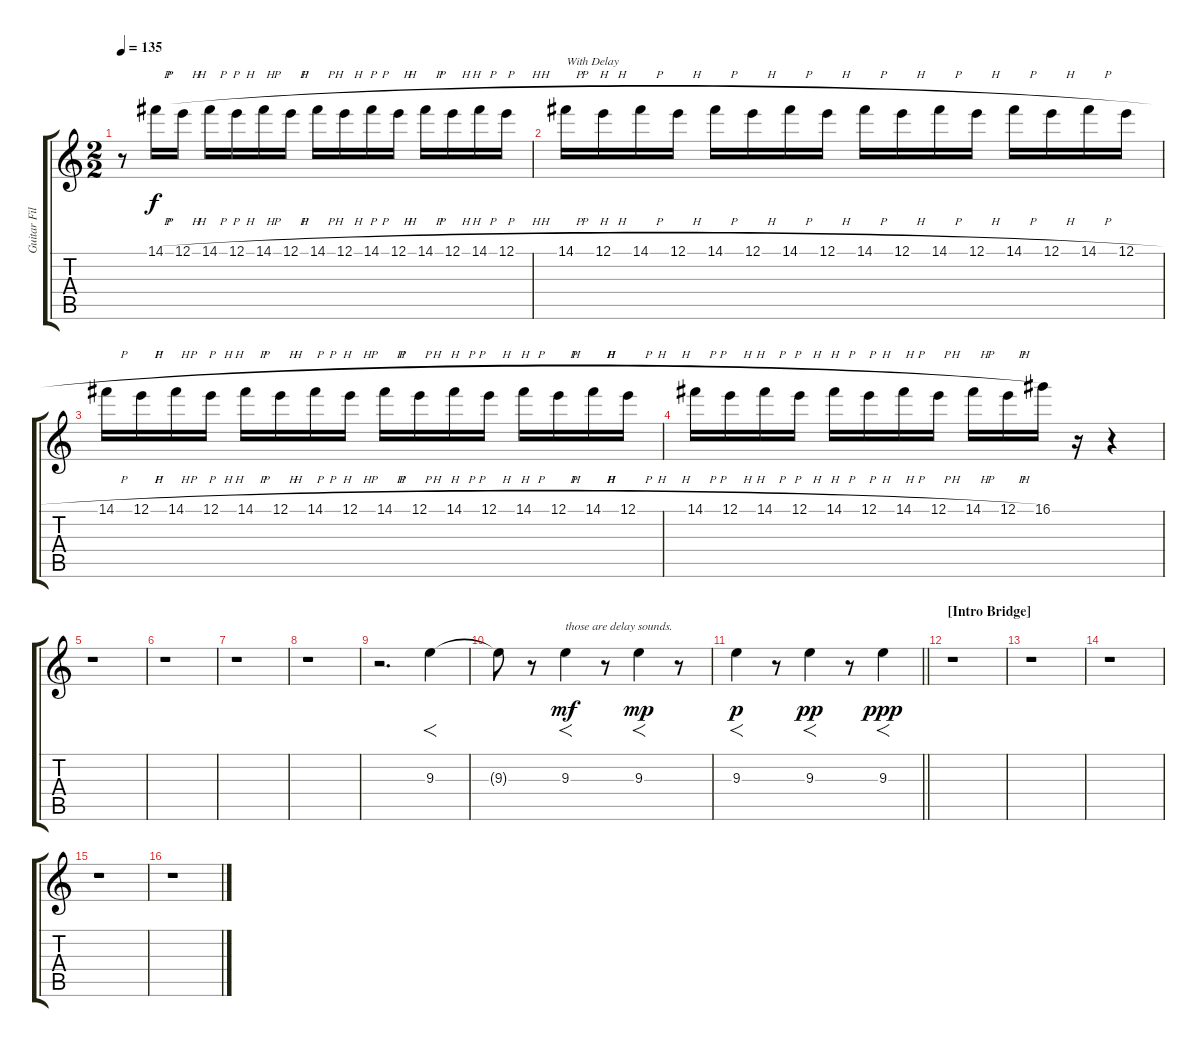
\track ("Guitar Fills" "Guitar Fil") {instrument distortionguitar}
\staff {score tabs}
\tuning (E4 B3 G3 D3 A2 E2) {hide}
\ts (2 2)
\tempo 135
\clef g2
\ks c
r.8{dy f volume 5} 14.1{h}.16 12.1{h}.16 14.1{h}.16 12.1{h}.16 14.1{h}.16 12.1{h}.16 14.1{h}.16 12.1{h}.16 14.1{h}.16 12.1{h}.16 14.1{h}.16 12.1{h}.16 14.1{h}.16 12.1{h}.16 |
14.1{h}.16{txt "With Delay"} 12.1{h}.16 14.1{h}.16 12.1{h}.16 14.1{h}.16 12.1{h}.16 14.1{h}.16 12.1{h}.16 14.1{h}.16 12.1{h}.16 14.1{h}.16 12.1{h}.16 14.1{h}.16 12.1{h}.16 14.1{h}.16 12.1{h}.16 |
14.1{h}.16 12.1{h}.16 14.1{h}.16 12.1{h}.16 14.1{h}.16 12.1{h}.16 14.1{h}.16 12.1{h}.16 14.1{h}.16 12.1{h}.16 14.1{h}.16 12.1{h}.16 14.1{h}.16 12.1{h}.16 14.1{h}.16 12.1{h}.16 |
14.1{h}.16 12.1{h}.16 14.1{h}.16 12.1{h}.16 14.1{h}.16 12.1{h}.16 14.1{h}.16 12.1{h}.16 14.1{h}.16 12.1{h}.16 16.1.16 r.16 r.4 |
r.1 |
r.1 |
r.1 |
r.1 |
r.2{d volume 11} 9.3.4{f} |
9.3{t}.8 r.8 9.3.4{f txt "those are delay sounds." dy mf} r.8 9.3.4{f dy mp} r.8 |
\barLineRight lightlight
9.3.4{f dy p} r.8 9.3.4{f dy pp} r.8 9.3.4{f dy ppp} |
\section ("" "[Intro Bridge]")
r.1 |
r.1 |
r.1 |
r.1 |
r.1
